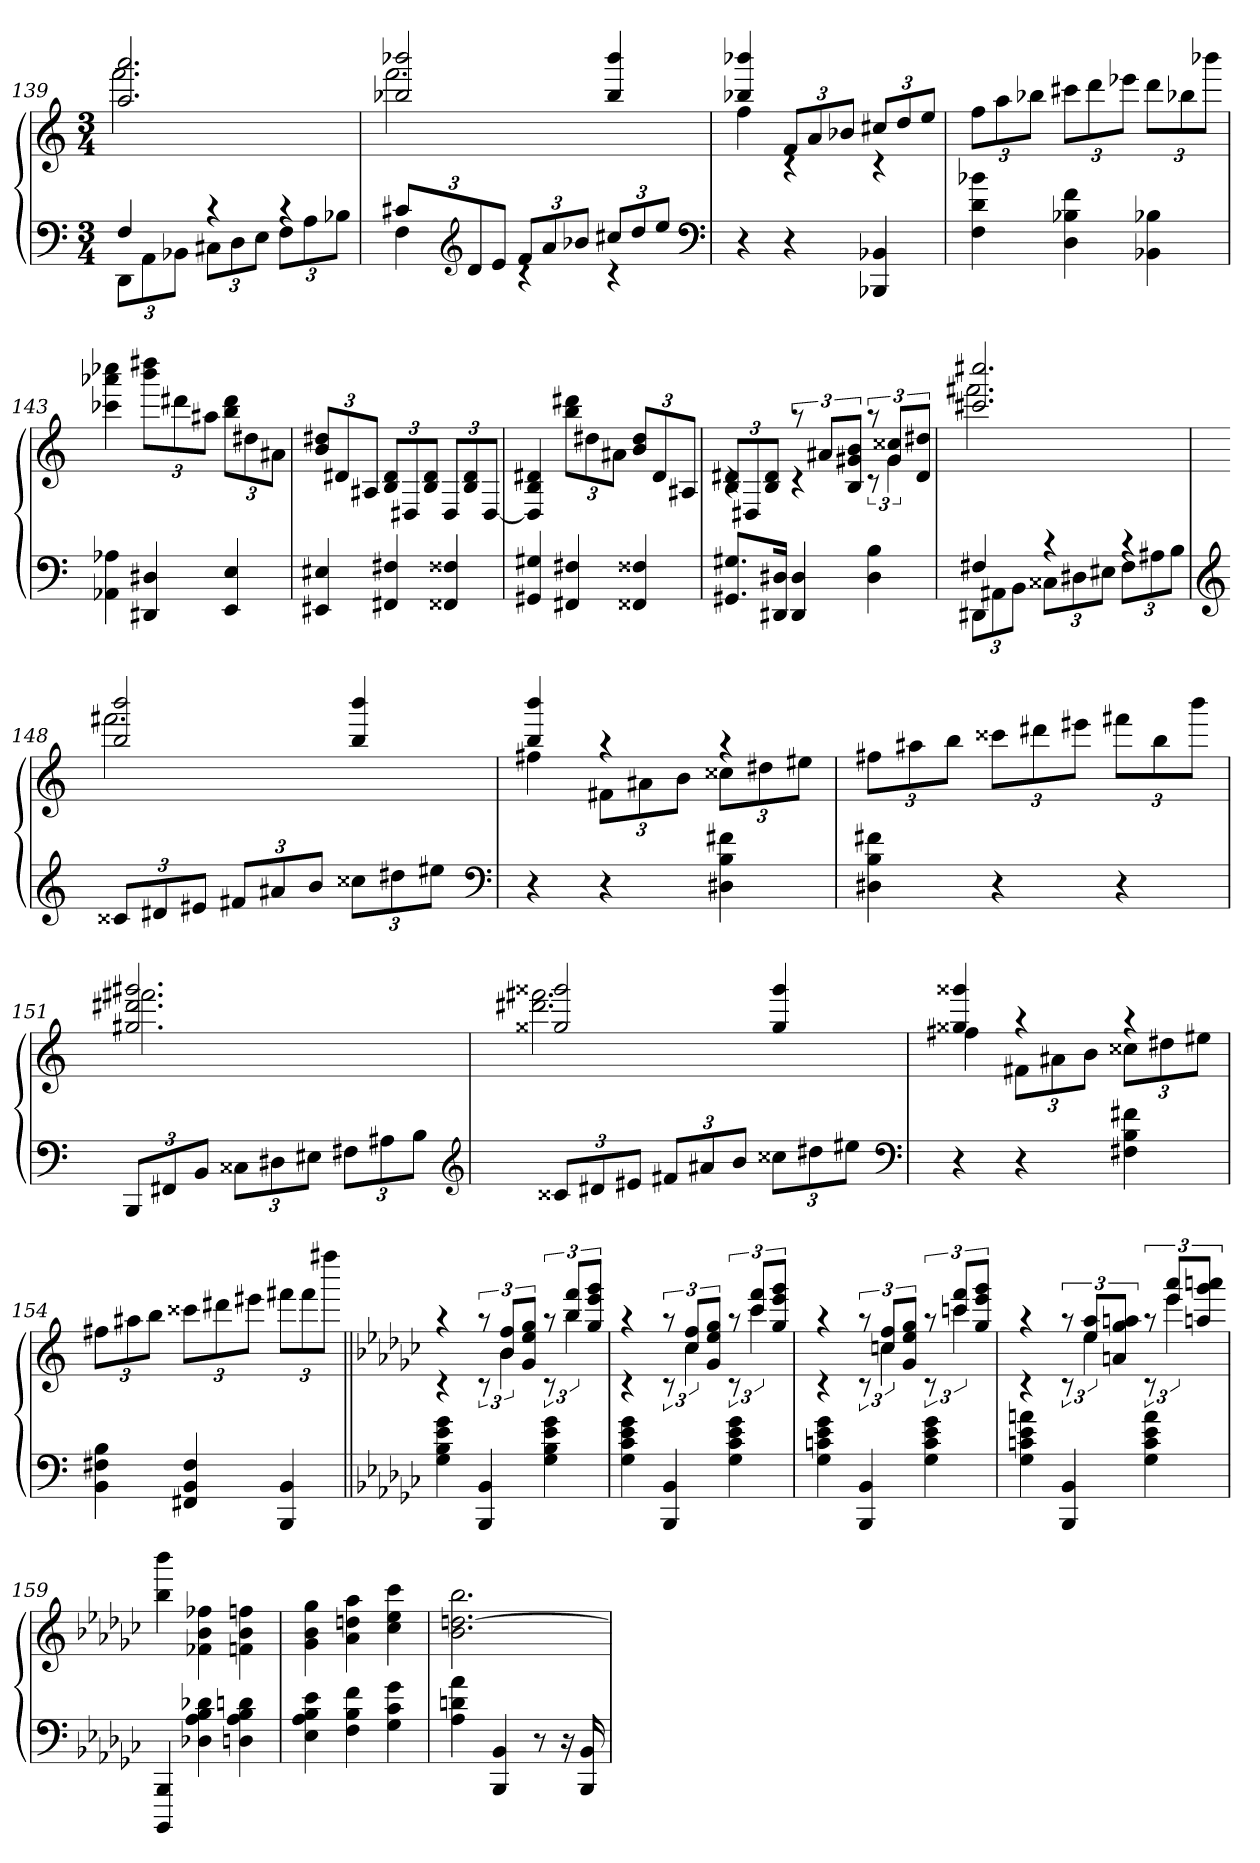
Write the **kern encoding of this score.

**kern	**kern
*part1	*part1
*staff2	*staff1
*clefF4	*clefG2
*k[]	*k[]
*M3/4	*M3/4
=139	=139
*^	*^
4F	12DDL	2.aa 2.aaa	2.fff
.	12AA	.	.
.	12BB-XJ	.	.
4rc	12C#XL	.	.
.	12D	.	.
.	12EJ	.	.
4rc	12FL	.	.
.	12A	.	.
.	12B-XJ	.	.
=140	=140	=140	=140
12c#XL	4F	2bb-X 2bbb-X	2.fff
*clefG2	*	*	*
12d	.	.	.
12eJ	.	.	.
12fL	4rc	.	.
12a	.	.	.
12b-XJ	.	.	.
12cc#XL	4rc	4bb- 4bbb-	.
12dd	.	.	.
12eeJ	.	.	.
*v	*v	*	*
*clefF4	*	*
=141	=141	=141
4r	4bb-X 4bbb-X	4ff
4r	12fL	4rc
.	12a	.
.	12b-XJ	.
4BBB-X 4BB-X	12cc#XL	4rc
.	12dd	.
.	12eeJ	.
*	*v	*v
=142	=142
4F 4d 4b-X	12ffL
.	12aa
.	12bb-XJ
4D 4B-X 4f	12ccc#XL
.	12ddd
.	12eee-XJ
4BB-X 4B-X	12dddL
.	12bb-X
.	12bbb-XJ
=143	=143
4AA-X 4A-X	4ccc-X 4aaa-X 4cccc-X
4DD#X 4D#X	12bbb 12dddd#XL
.	12ddd#X
.	12aa#XJ
4EE 4E	12bb 12ddd#L
.	12dd#X
.	12a#XJ
=144	=144
4EE#X 4E#X	12b 12dd#XL
.	12d#X
.	12A#XJ
4FF#X 4F#X	12B 12d#L
.	12D#X
.	12B 12d#J
4FF##X 4F##X	12D#L
.	12B 12d#
.	[12D#J
=145	=145
4GG#X 4G#X	4D#] 4B 4d#X
4FF#X 4F#X	12bb 12ddd#XL
.	12dd#X
.	12a#XJ
4FF##X 4F##X	12b 12dd#L
.	12d#
.	12A#XJ
=146	=146
*	*^
8.GG#X 8.G#XL	12B 12d#XL	4rc
.	12D#X	.
.	12B 12d#J	.
16DD#X 16D#XJk	.	.
4DD# 4D#	12raa	4rc
.	12a#XL	.
.	12B 12g#X 12bJ	.
4D# 4B	12raa	12rc
.	12g# 12cc##XL	6g#
.	12d# 12dd#XJ	.
=147	=147	=147
*^	*	*
4F#X	12DD#XL	2.ccc#X 2.cccc#X	2.fff#X
.	12AA#X	.	.
.	12BBJ	.	.
4rc	12C##XL	.	.
.	12D#X	.	.
.	12E#XJ	.	.
4rc	12F#L	.	.
.	12A#X	.	.
.	12BJ	.	.
*v	*v	*	*
=148	=148	=148
*clefG2	*	*
12c##XL	2bb 2bbb	2.fff#X
12d#X	.	.
12e#XJ	.	.
12f#XL	.	.
12a#X	.	.
12bJ	.	.
12cc##XL	4bb 4bbb	.
12dd#X	.	.
12ee#XJ	.	.
*clefF4	*	*
=149	=149	=149
4r	4bb 4bbb	4ff#X
4r	4raa	12f#XL
.	.	12a#X
.	.	12bJ
4D#X 4B 4f#X	4raa	12cc##XL
.	.	12dd#X
.	.	12ee#XJ
*	*v	*v
=150	=150
4D#X 4B 4f#X	12ff#XL
.	12aa#X
.	12bbJ
4r	12ccc##XL
.	12ddd#X
.	12eee#XJ
4r	12fff#XL
.	12bb
.	12bbbJ
=151	=151
*	*^
12BBBL	2.gg#X 2.ddd#X 2.ggg#X	2.fff#X
12FF#X	.	.
12BBJ	.	.
12C##XL	.	.
12D#X	.	.
12E#XJ	.	.
12F#XL	.	.
12A#X	.	.
12BJ	.	.
*clefG2	*	*
=152	=152	=152
12c##XL	2gg##X 2ggg##X	2.ddd#X 2.fff#X
12d#X	.	.
12e#XJ	.	.
12f#XL	.	.
12a#X	.	.
12bJ	.	.
12cc##XL	4gg## 4ggg##	.
12dd#X	.	.
12ee#XJ	.	.
*clefF4	*	*
=153	=153	=153
4r	4gg##X 4ggg##X	4ff#X
4r	4raa	12f#XL
.	.	12a#X
.	.	12bJ
4F#X 4B 4f#X	4raa	12cc##XL
.	.	12dd#X
.	.	12ee#XJ
*	*v	*v
=154	=154
4BB 4F#X 4B	12ff#XL
.	12aa#X
.	12bbJ
4FF#X 4BB 4F#	12ccc##XL
.	12ddd#X
.	12eee#XJ
4BBB 4BB	12fff#XL
.	12fff#
.	12ffff#XJ
=155||	=155||
*k[b-e-a-d-g-c-]	*k[b-e-a-d-g-c-]
*	*^
4G- 4B- 4e- 4g-	4raa	4rc
4BBB- 4BB-	12raa	12rc
.	12b- 12ffL	6b-
.	12g- 12ee- 12gg-J	.
4G- 4B- 4e- 4g-	12raa	12rc
.	12bb- 12fffL	6bb-
.	12gg- 12eee- 12ggg-J	.
=156	=156	=156
4G- 4c- 4e- 4g-	4raa	4rc
4BBB- 4BB-	12raa	12rc
.	12cc- 12ffL	6cc-
.	12g- 12ee- 12gg-J	.
4G- 4c- 4e- 4g-	12raa	12rc
.	12ccc- 12fffL	6ccc-
.	12gg- 12eee- 12ggg-J	.
=157	=157	=157
4G- 4cn 4e- 4g-	4raa	4rc
4BBB- 4BB-	12raa	12rc
.	12ccn 12ffL	6cc
.	12g- 12ee- 12gg-J	.
4G- 4c 4e- 4g-	12raa	12rc
.	12cccn 12fffL	6ccc
.	12gg- 12eee- 12ggg-J	.
=158	=158	=158
4G- 4cn 4e- 4an	4raa	4rc
4BBB- 4BB-	12raa	12rc
.	12ee- 12aa-L	6ee-
.	12an 12gg- 12aanJ	.
4G- 4c 4e- 4a	12raa	12rc
.	12eee- 12aaa-L	6eee-
.	12aan 12ggg- 12aaanJ	.
*	*v	*v
=159	=159
4BBBB- 4BBB-	4bb- 4bbb-
4D-X 4A- 4B- 4d-X	4f-X 4b- 4ff-X
4Dn 4A- 4B- 4dn	4fn 4b- 4ffn
=160	=160
4E- 4A- 4B- 4e-	4g- 4b- 4gg-
4F 4B- 4f	4a- 4ddn 4aa-
4G- 4c- 4g-	4cc- 4ee- 4ccc-
=161	=161
4A- 4dn 4a-	2.b- [2.ddn 2.bb-
4BBB- 4BB-	.
8r	.
16r	.
16BBB- 16BB-	.
=	=
*-	*-
